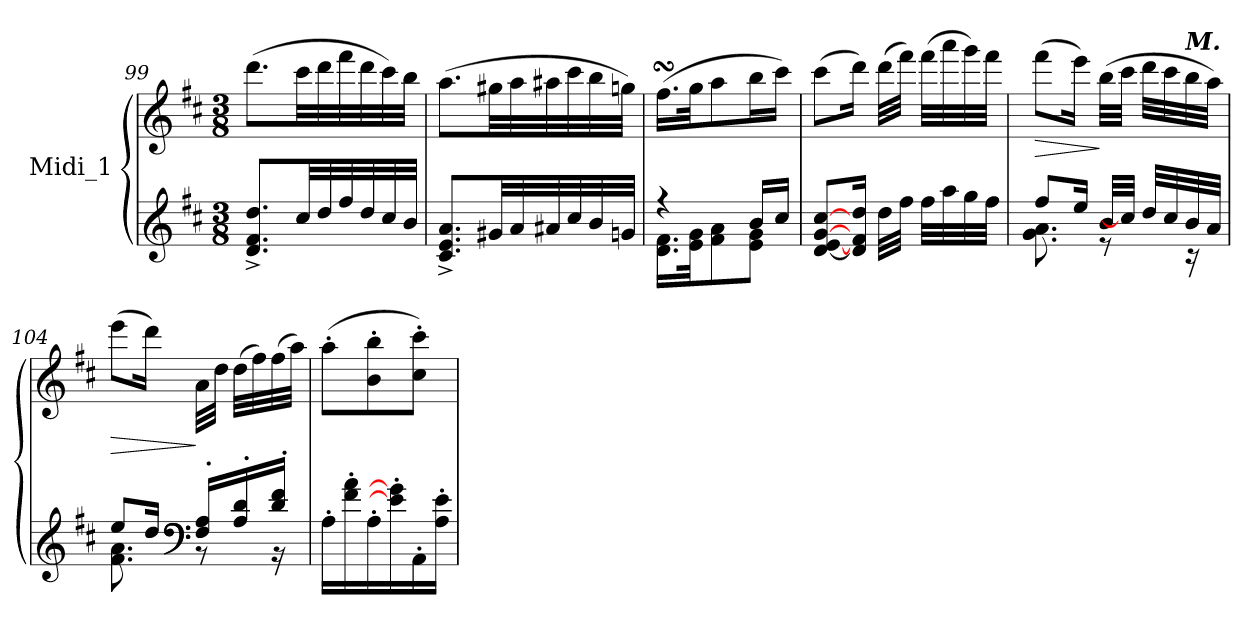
**kern	**kern	**dynam
*part1	*part1	*part1
*staff2	*staff1	*staff1/2
*I"Midi_1	*	*
*clefG2	*clefG2	*
*k[f#c#]	*k[f#c#]	*
*D:	*D:	*
*M3/8	*M3/8	*
=99	=99	=99
8.d/^ 8.f#/^ 8.dd/^L	(>8.ddd\L	.
32cc#/LL	32ccc#\LL	.
32dd/	32ddd\	.
32ff#/	32fff#\	.
32dd/	32ddd\	.
32cc#/	32ccc#\)	.
32b/JJJ	32bb\JJJ	.
=100	=100	=100
8.c#/^ 8.e/^ 8.a/^L	(>8.aa\L	.
32g#X/LL	32gg#X\LL	.
32a/	32aa\	.
32a#X/	32aa#X\	.
32cc#/	32ccc#\	.
32b/	32bb\	.
32gn/JJJ	32ggn\JJJ)	.
=101	=101	=101
*^	*	*
4r	16.d\ 16.f#\LL	(>16.ff#sSsS\LL	.
.	32e\ 32g\JK	32gg\JK	.
.	8f#\ 8a\	8aa\	.
16b/LL	8e\ 8g\J	16bb\L	.
16cc#/JJ	.	16ccc#\JJ)	.
*v	*v	*	*
=102	=102	=102
[8d/ [8e/ [8g/ [8cc#/L	(>8ccc#\L	.
16d/] 16f#/ 16dd/Jk	16ddd\Jk)	.
32dd\LLL	(32ddd\LLL	.
32ff#\JJJ	32fff#\JJJ)	.
32ff#\LLL	(>32fff#\LLL	.
32aa\	32aaa\	.
32gg\	32ggg\)	.
32ff#\JJJ	32fff#\JJJ	.
!!LO:LB:g=z
=103	=103	=103
*^	*	*
!	!	!	!LO:HP:b
8ff#/L	8.g\ 8.a\	(>8fff#\L	>
16ee/Jk	.	16eee\Jk)	.
32b/LLL	8r	(>32bb\LLL	]
32cc#/JJJ]	.	32ccc#\JJJ	.
32dd/LLL	.	32ddd\LLL	.
32cc#/	.	32ccc#\	.
!	!	!LO:TX:a:Bi:t=M.	!
32b/	16r	32bb\	.
32a/JJJ	.	32aa\JJJ)	.
=104	=104	=104	=104
*	*	*MM75	*
!	!	!	!LO:HP:b
8ee/L	8.f#\ 8.a\	(>8eee\L	>
16dd/Jk	.	16ddd\Jk)	.
*clefF4	*	*	*
16F#/' 16A/'LL	8r	32a\LLL	]
.	.	32dd\JJJ	.
16A/' 16d/'	.	(32dd\LLL	.
.	.	32ff#\)	.
16d/' 16f#/'JJ	16r	(32ff#\	.
.	.	32aa\JJJ)	.
*v	*v	*	*
=105	=105	=105
16A'\LL	(>8aa'\L	.
16f#\' 16a\'	.	.
16A'\	8b\' 8bb\'	.
16e\]' 16g\]'	.	.
16AA'\	8cc#\' 8ccc#\'J)	.
16A\' 16e\'JJ	.	.
=	=	=
*-	*-	*-
